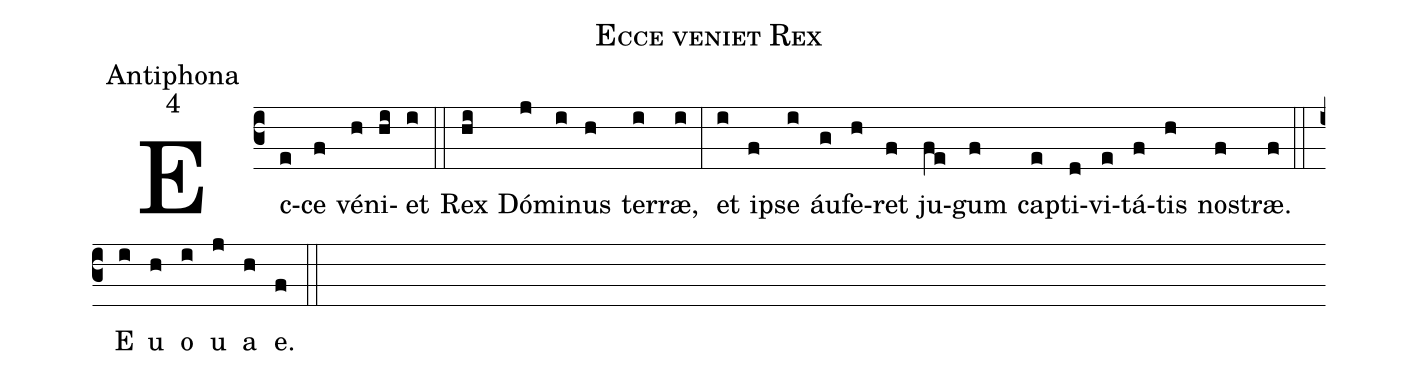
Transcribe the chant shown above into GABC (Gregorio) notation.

name:Ecce veniet Rex;
office-part:Antiphona;
mode:4;
%%
(c3)Ec(e)ce(f) vé(h)ni(hi)et(i) (::) Rex(hi) Dó(j)mi(i)nus(h) ter(i)ræ,(i) (:) et(i) i(f)pse(i) áu(g)fe(h)ret(f) ju(fe)gum(f) cap(e)ti(d)vi(e)tá(f)tis(h) no(f)stræ.(f) (::) E(i) u(h) o(i) u(j) a(h) e.(f) (::)
